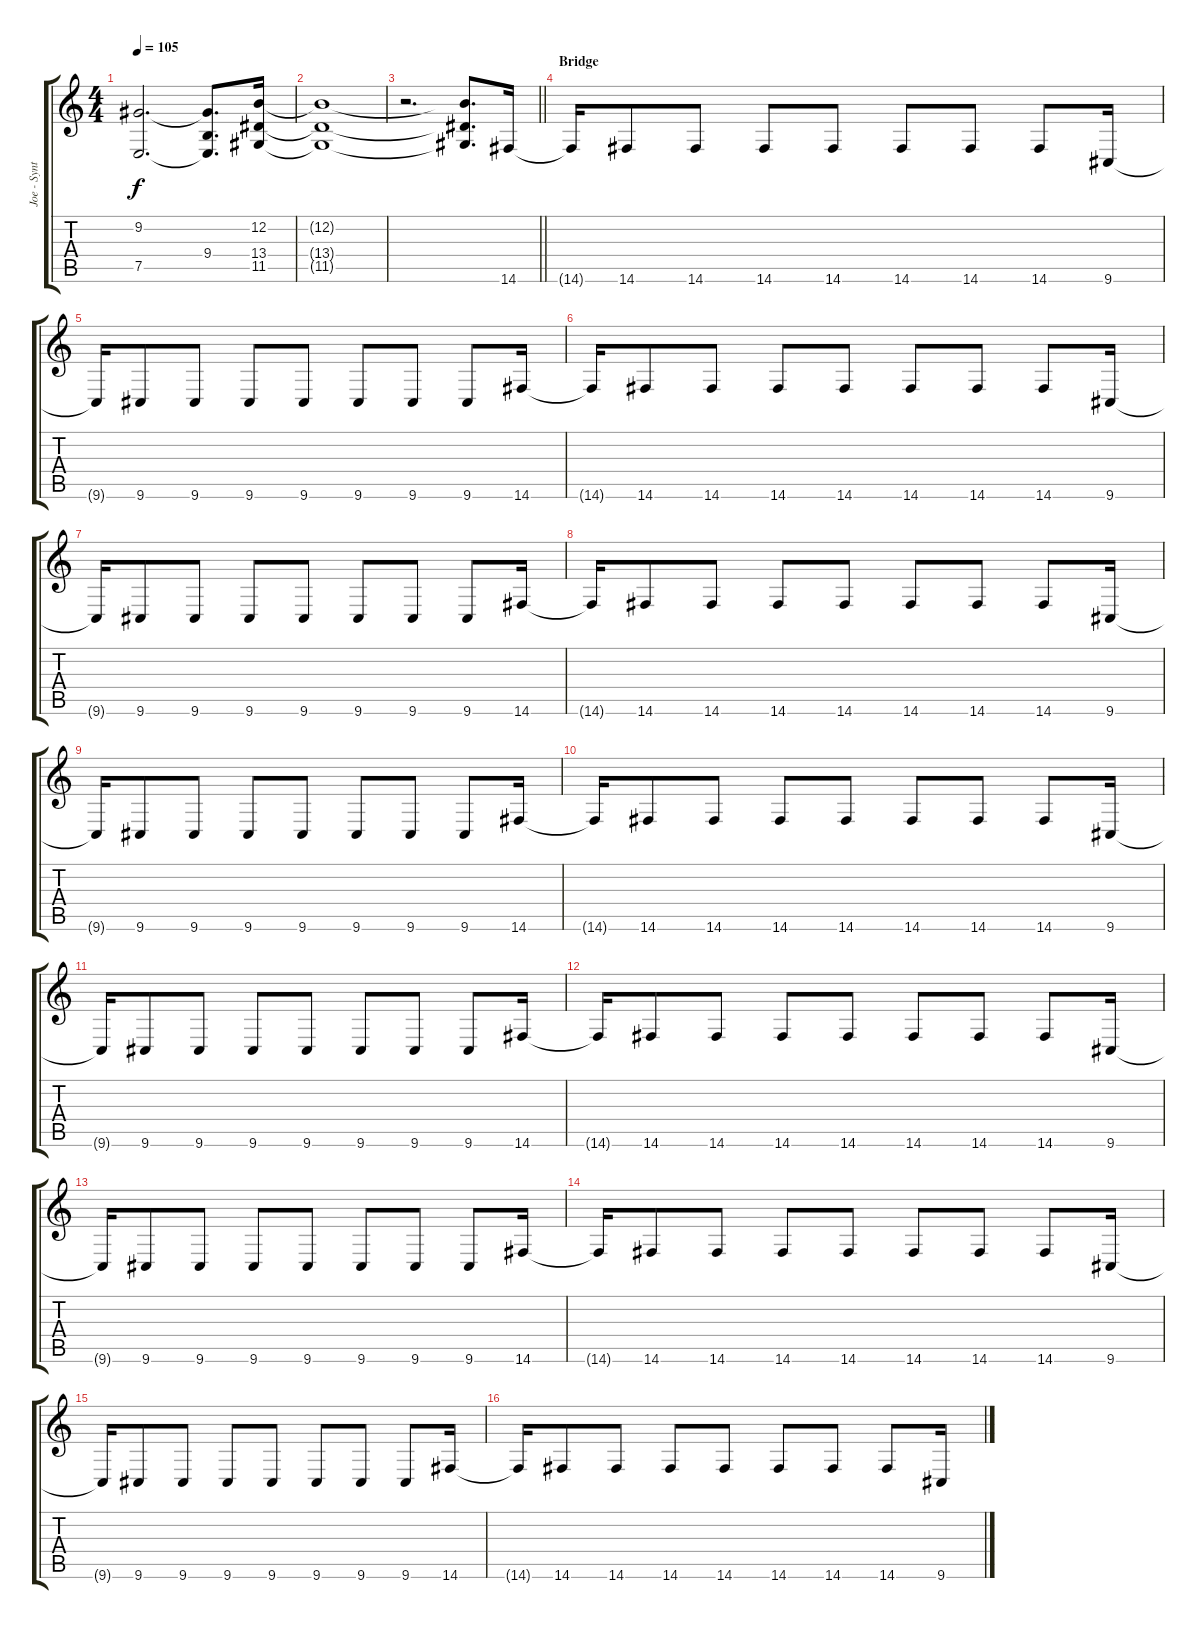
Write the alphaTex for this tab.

\track ("Joe - Synth III" "Joe - Synt") {instrument fx7echoes}
\staff {score tabs}
\tuning (E4 B3 G3 D3 A2 E2) {hide}
\ts (4 4)
\tempo 105
\clef g2
\ks c
(9.2{t} 7.5{t}).2{d dy f} (9.2{t} 9.4{t} 7.5{t}).8{d} (12.2 13.4 11.5).16 |
(12.2{t} 13.4{t} 11.5{t}).1 |
\barLineRight lightlight
r.2{d} (12.2{t} 13.4{t} 11.5{t}).8{d} 14.6.16{volume 5 balance 13 instrument gunshot} |
\section ("" "Bridge")
14.6{t}.16 14.6.8 14.6.8 14.6.8 14.6.8 14.6.8 14.6.8 14.6.8 9.6.16 |
9.6{t}.16 9.6.8 9.6.8 9.6.8 9.6.8 9.6.8 9.6.8 9.6.8 14.6.16 |
14.6{t}.16 14.6.8 14.6.8 14.6.8 14.6.8 14.6.8 14.6.8 14.6.8 9.6.16 |
9.6{t}.16 9.6.8 9.6.8 9.6.8 9.6.8 9.6.8 9.6.8 9.6.8 14.6.16 |
14.6{t}.16 14.6.8 14.6.8 14.6.8 14.6.8 14.6.8 14.6.8 14.6.8 9.6.16 |
9.6{t}.16 9.6.8 9.6.8 9.6.8 9.6.8 9.6.8 9.6.8 9.6.8 14.6.16 |
14.6{t}.16 14.6.8 14.6.8 14.6.8 14.6.8 14.6.8 14.6.8 14.6.8 9.6.16 |
9.6{t}.16 9.6.8 9.6.8 9.6.8 9.6.8 9.6.8 9.6.8 9.6.8 14.6.16{volume 8 balance 13 instrument gunshot} |
14.6{t}.16 14.6.8 14.6.8 14.6.8 14.6.8 14.6.8 14.6.8 14.6.8 9.6.16 |
9.6{t}.16 9.6.8 9.6.8 9.6.8 9.6.8 9.6.8 9.6.8 9.6.8 14.6.16 |
14.6{t}.16 14.6.8 14.6.8 14.6.8 14.6.8 14.6.8 14.6.8 14.6.8 9.6.16 |
9.6{t}.16 9.6.8 9.6.8 9.6.8 9.6.8 9.6.8 9.6.8 9.6.8 14.6.16 |
14.6{t}.16 14.6.8 14.6.8 14.6.8 14.6.8 14.6.8 14.6.8 14.6.8 9.6.16
